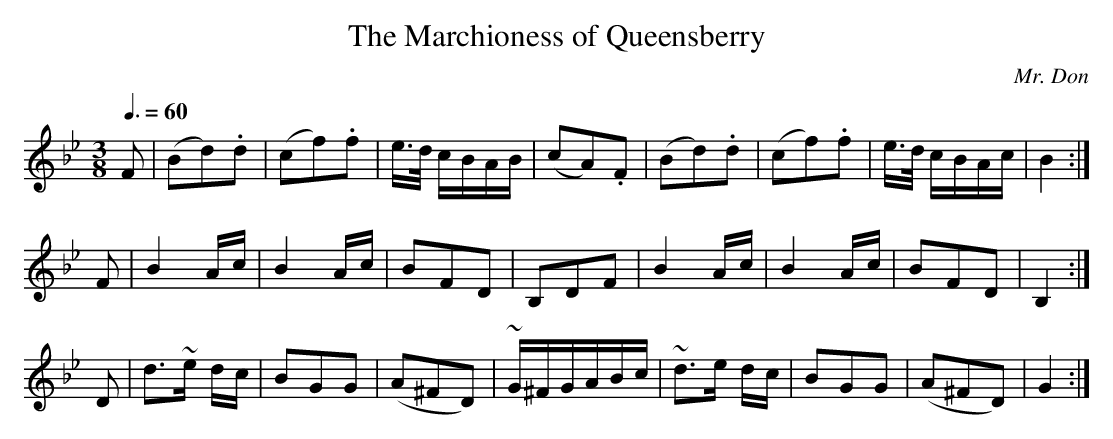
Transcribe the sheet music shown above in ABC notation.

X:1
T:The Marchioness of Queensberry
C:Mr. Don
M:3/8
L:1/8
Q:3/8=60
K:Bb
F|(Bd).d    |(cf).f   | e/>d/ c/B/A/B/|(cA).F        |\
  (Bd).d    |(cf).f   | e/>d/ c/B/A/c/| B2          :|
F| B2   A/c/| B2  A/c/| BFD           | B,DF         |\
   B2   A/c/| B2  A/c/| BFD           | B,2         :|
D| d>~e d/c/| BGG     |(A^FD)         |~G/^F/G/A/B/c/|\
  ~d>e  d/c/| BGG     |(A^FD)         | G2          :|
